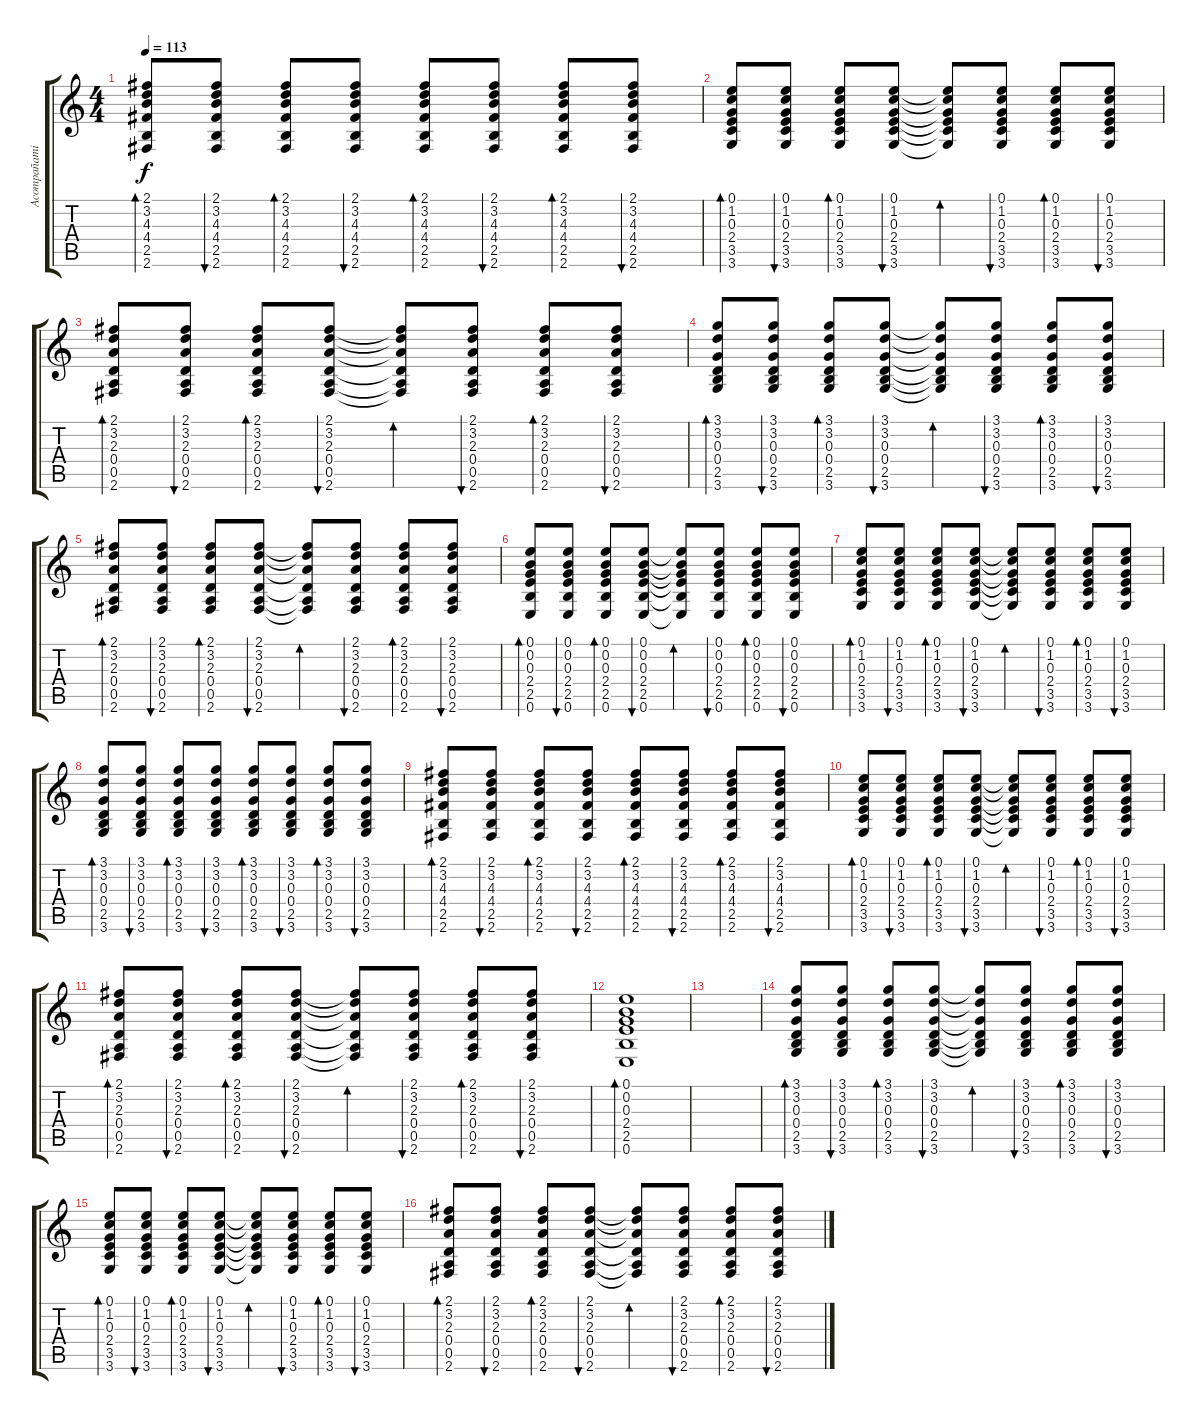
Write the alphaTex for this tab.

\track ("Acompañamiento" "Acompañami") {instrument acousticguitarsteel}
\staff {score tabs}
\tuning (E4 B3 G3 D3 A2 E2) {hide}
\ts (4 4)
\tempo 113
\clef g2
\ks c
(2.1 3.2 4.3 4.4 2.5 2.6).8{bd 30 dy f} (2.1 3.2 4.3 4.4 2.5 2.6).8{bu 30} (2.1 3.2 4.3 4.4 2.5 2.6).8{bd 30} (2.1 3.2 4.3 4.4 2.5 2.6).8{bu 30} (2.1 3.2 4.3 4.4 2.5 2.6).8{bd 30} (2.1 3.2 4.3 4.4 2.5 2.6).8{bu 30} (2.1 3.2 4.3 4.4 2.5 2.6).8{bd 30} (2.1 3.2 4.3 4.4 2.5 2.6).8{bu 30} |
(0.1 1.2 0.3 2.4 3.5 3.6).8{bd 30} (0.1 1.2 0.3 2.4 3.5 3.6).8{bu 30} (0.1 1.2 0.3 2.4 3.5 3.6).8{bd 30} (0.1 1.2 0.3 2.4 3.5 3.6).8{bu 30} (0.1{t} 1.2{t} 0.3{t} 2.4{t} 3.5{t} 3.6{t}).8{bd 30} (0.1 1.2 0.3 2.4 3.5 3.6).8{bu 30} (0.1 1.2 0.3 2.4 3.5 3.6).8{bd 30} (0.1 1.2 0.3 2.4 3.5 3.6).8{bu 30} |
(2.1 3.2 2.3 0.4 0.5 2.6).8{bd 30} (2.1 3.2 2.3 0.4 0.5 2.6).8{bu 30} (2.1 3.2 2.3 0.4 0.5 2.6).8{bd 30} (2.1 3.2 2.3 0.4 0.5 2.6).8{bu 30} (2.1{t} 3.2{t} 2.3{t} 0.4{t} 0.5{t} 2.6{t}).8{bd 30} (2.1 3.2 2.3 0.4 0.5 2.6).8{bu 30} (2.1 3.2 2.3 0.4 0.5 2.6).8{bd 30} (2.1 3.2 2.3 0.4 0.5 2.6).8{bu 30} |
(3.1 3.2 0.3 0.4 2.5 3.6).8{bd 30} (3.1 3.2 0.3 0.4 2.5 3.6).8{bu 30} (3.1 3.2 0.3 0.4 2.5 3.6).8{bd 30} (3.1 3.2 0.3 0.4 2.5 3.6).8{bu 30} (3.1{t} 3.2{t} 0.3{t} 0.4{t} 2.5{t} 3.6{t}).8{bd 30} (3.1 3.2 0.3 0.4 2.5 3.6).8{bu 30} (3.1 3.2 0.3 0.4 2.5 3.6).8{bd 30} (3.1 3.2 0.3 0.4 2.5 3.6).8{bu 30} |
(2.1 3.2 2.3 0.4 0.5 2.6).8{bd 30} (2.1 3.2 2.3 0.4 0.5 2.6).8{bu 30} (2.1 3.2 2.3 0.4 0.5 2.6).8{bd 30} (2.1 3.2 2.3 0.4 0.5 2.6).8{bu 30} (2.1{t} 3.2{t} 2.3{t} 0.4{t} 0.5{t} 2.6{t}).8{bd 30} (2.1 3.2 2.3 0.4 0.5 2.6).8{bu 30} (2.1 3.2 2.3 0.4 0.5 2.6).8{bd 30} (2.1 3.2 2.3 0.4 0.5 2.6).8{bu 30} |
(0.1 0.2 0.3 2.4 2.5 0.6).8{bd 30} (0.1 0.2 0.3 2.4 2.5 0.6).8{bu 30} (0.1 0.2 0.3 2.4 2.5 0.6).8{bd 30} (0.1 0.2 0.3 2.4 2.5 0.6).8{bu 30} (0.1{t} 0.2{t} 0.3{t} 2.4{t} 2.5{t} 0.6{t}).8{bd 30} (0.1 0.2 0.3 2.4 2.5 0.6).8{bu 30} (0.1 0.2 0.3 2.4 2.5 0.6).8{bd 30} (0.1 0.2 0.3 2.4 2.5 0.6).8{bu 30} |
(0.1 1.2 0.3 2.4 3.5 3.6).8{bd 30} (0.1 1.2 0.3 2.4 3.5 3.6).8{bu 30} (0.1 1.2 0.3 2.4 3.5 3.6).8{bd 30} (0.1 1.2 0.3 2.4 3.5 3.6).8{bu 30} (0.1{t} 1.2{t} 0.3{t} 2.4{t} 3.5{t} 3.6{t}).8{bd 30} (0.1 1.2 0.3 2.4 3.5 3.6).8{bu 30} (0.1 1.2 0.3 2.4 3.5 3.6).8{bd 30} (0.1 1.2 0.3 2.4 3.5 3.6).8{bu 30} |
(3.1 3.2 0.3 0.4 2.5 3.6).8{bd 30} (3.1 3.2 0.3 0.4 2.5 3.6).8{bu 30} (3.1 3.2 0.3 0.4 2.5 3.6).8{bd 30} (3.1 3.2 0.3 0.4 2.5 3.6).8{bu 30} (3.1 3.2 0.3 0.4 2.5 3.6).8{bd 30} (3.1 3.2 0.3 0.4 2.5 3.6).8{bu 30} (3.1 3.2 0.3 0.4 2.5 3.6).8{bd 30} (3.1 3.2 0.3 0.4 2.5 3.6).8{bu 30} |
(2.1 3.2 4.3 4.4 2.5 2.6).8{bd 30} (2.1 3.2 4.3 4.4 2.5 2.6).8{bu 30} (2.1 3.2 4.3 4.4 2.5 2.6).8{bd 30} (2.1 3.2 4.3 4.4 2.5 2.6).8{bu 30} (2.1 3.2 4.3 4.4 2.5 2.6).8{bd 30} (2.1 3.2 4.3 4.4 2.5 2.6).8{bu 30} (2.1 3.2 4.3 4.4 2.5 2.6).8{bd 30} (2.1 3.2 4.3 4.4 2.5 2.6).8{bu 30} |
(0.1 1.2 0.3 2.4 3.5 3.6).8{bd 30} (0.1 1.2 0.3 2.4 3.5 3.6).8{bu 30} (0.1 1.2 0.3 2.4 3.5 3.6).8{bd 30} (0.1 1.2 0.3 2.4 3.5 3.6).8{bu 30} (0.1{t} 1.2{t} 0.3{t} 2.4{t} 3.5{t} 3.6{t}).8{bd 30} (0.1 1.2 0.3 2.4 3.5 3.6).8{bu 30} (0.1 1.2 0.3 2.4 3.5 3.6).8{bd 30} (0.1 1.2 0.3 2.4 3.5 3.6).8{bu 30} |
(2.1 3.2 2.3 0.4 0.5 2.6).8{bd 30} (2.1 3.2 2.3 0.4 0.5 2.6).8{bu 30} (2.1 3.2 2.3 0.4 0.5 2.6).8{bd 30} (2.1 3.2 2.3 0.4 0.5 2.6).8{bu 30} (2.1{t} 3.2{t} 2.3{t} 0.4{t} 0.5{t} 2.6{t}).8{bd 30} (2.1 3.2 2.3 0.4 0.5 2.6).8{bu 30} (2.1 3.2 2.3 0.4 0.5 2.6).8{bd 30} (2.1 3.2 2.3 0.4 0.5 2.6).8{bu 30} |
(0.1 0.2 0.3 2.4 2.5 0.6).1{bd 240} |
|
(3.1 3.2 0.3 0.4 2.5 3.6).8{bd 30} (3.1 3.2 0.3 0.4 2.5 3.6).8{bu 30} (3.1 3.2 0.3 0.4 2.5 3.6).8{bd 30} (3.1 3.2 0.3 0.4 2.5 3.6).8{bu 30} (3.1{t} 3.2{t} 0.3{t} 0.4{t} 2.5{t} 3.6{t}).8{bd 30} (3.1 3.2 0.3 0.4 2.5 3.6).8{bu 30} (3.1 3.2 0.3 0.4 2.5 3.6).8{bd 30} (3.1 3.2 0.3 0.4 2.5 3.6).8{bu 30} |
(0.1 1.2 0.3 2.4 3.5 3.6).8{bd 30} (0.1 1.2 0.3 2.4 3.5 3.6).8{bu 30} (0.1 1.2 0.3 2.4 3.5 3.6).8{bd 30} (0.1 1.2 0.3 2.4 3.5 3.6).8{bu 30} (0.1{t} 1.2{t} 0.3{t} 2.4{t} 3.5{t} 3.6{t}).8{bd 30} (0.1 1.2 0.3 2.4 3.5 3.6).8{bu 30} (0.1 1.2 0.3 2.4 3.5 3.6).8{bd 30} (0.1 1.2 0.3 2.4 3.5 3.6).8{bu 30} |
(2.1 3.2 2.3 0.4 0.5 2.6).8{bd 30} (2.1 3.2 2.3 0.4 0.5 2.6).8{bu 30} (2.1 3.2 2.3 0.4 0.5 2.6).8{bd 30} (2.1 3.2 2.3 0.4 0.5 2.6).8{bu 30} (2.1{t} 3.2{t} 2.3{t} 0.4{t} 0.5{t} 2.6{t}).8{bd 30} (2.1 3.2 2.3 0.4 0.5 2.6).8{bu 30} (2.1 3.2 2.3 0.4 0.5 2.6).8{bd 30} (2.1 3.2 2.3 0.4 0.5 2.6).8{bu 30}
